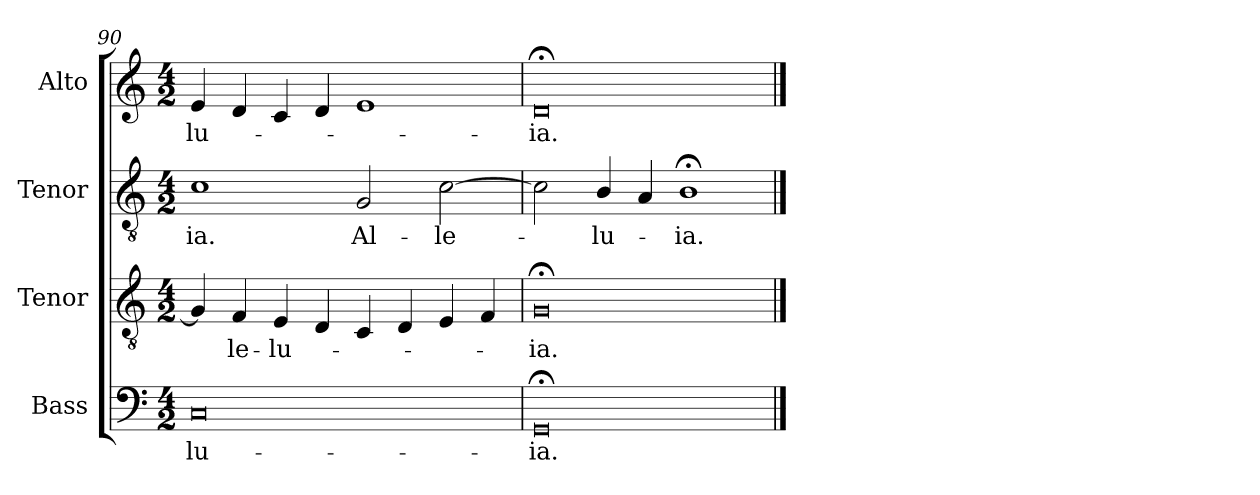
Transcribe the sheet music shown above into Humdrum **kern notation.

**kern	**text	**kern	**text	**kern	**text	**kern	**text
*part4	*part4	*part3	*part3	*part2	*part2	*part1	*part1
*staff4	*staff4	*staff3	*staff3	*staff2	*staff2	*staff1	*staff1
*I"Bass	*	*I"Tenor	*	*I"Tenor	*	*I"Alto	*
*I'B.	*	*I'T.	*	*	*	*	*
*clefF4	*	*clefGv2	*	*clefGv2	*	*clefG2	*
*	*	*ITrd7c12	*	*	*	*	*
*k[]	*	*k[]	*	*k[]	*	*k[]	*
*C:	*	*C:	*	*C:	*	*C:	*
*M4/2	*	*M4/2	*	*M4/2	*	*M4/2	*
=90	=90	=90	=90	=90	=90	=90	=90
!	!LO:LY:b:color=#000000	!	!	!	!	!	!
!	!	!	!	!	!LO:LY:b:color=#000000	!	!
!	!	!	!	!	!	!	!LO:LY:b:color=#000000
0Ci	-lu-	4GGi/]	.	1ci	-ia.	4ei/	-lu-
!	!	!	!LO:LY:b:color=#000000	!	!	!	!
.	.	4FFi/	-le-	.	.	4di/	.
!	!	!	!LO:LY:b:color=#000000	!	!	!	!
.	.	4EEi/	-lu-	.	.	4ci/	.
.	.	4DDi/	.	.	.	4di/	.
!	!	!	!	!	!LO:LY:b:color=#000000	!	!
.	.	4CCi/	.	2Gi/	Al-	1ei	.
.	.	4DDi/	.	.	.	.	.
!	!	!	!	!	!LO:LY:b:color=#000000	!	!
.	.	4EEi/	.	[2ci\	-le-	.	.
.	.	4FFi/	.	.	.	.	.
=91	=91	=91	=91	=91	=91	=91	=91
!	!LO:LY:b:color=#000000	!	!	!	!	!	!
!	!	!	!LO:LY:b:color=#000000	!	!	!	!
!	!	!	!	!	!	!	!LO:LY:b:color=#000000
0GG;i	-ia.	0GG;i	-ia.	2ci\]	.	0d;i	-ia.
!	!	!	!	!	!LO:LY:b:color=#000000	!	!
.	.	.	.	4Bi/	-lu-	.	.
.	.	.	.	4Ai/	.	.	.
!	!	!	!	!	!LO:LY:b:color=#000000	!	!
.	.	.	.	1B;i	-ia.	.	.
*stria0	*	*	*	*	*	*	*
==	==	==	==	==	==	==	==
*-	*-	*-	*-	*-	*-	*-	*-
